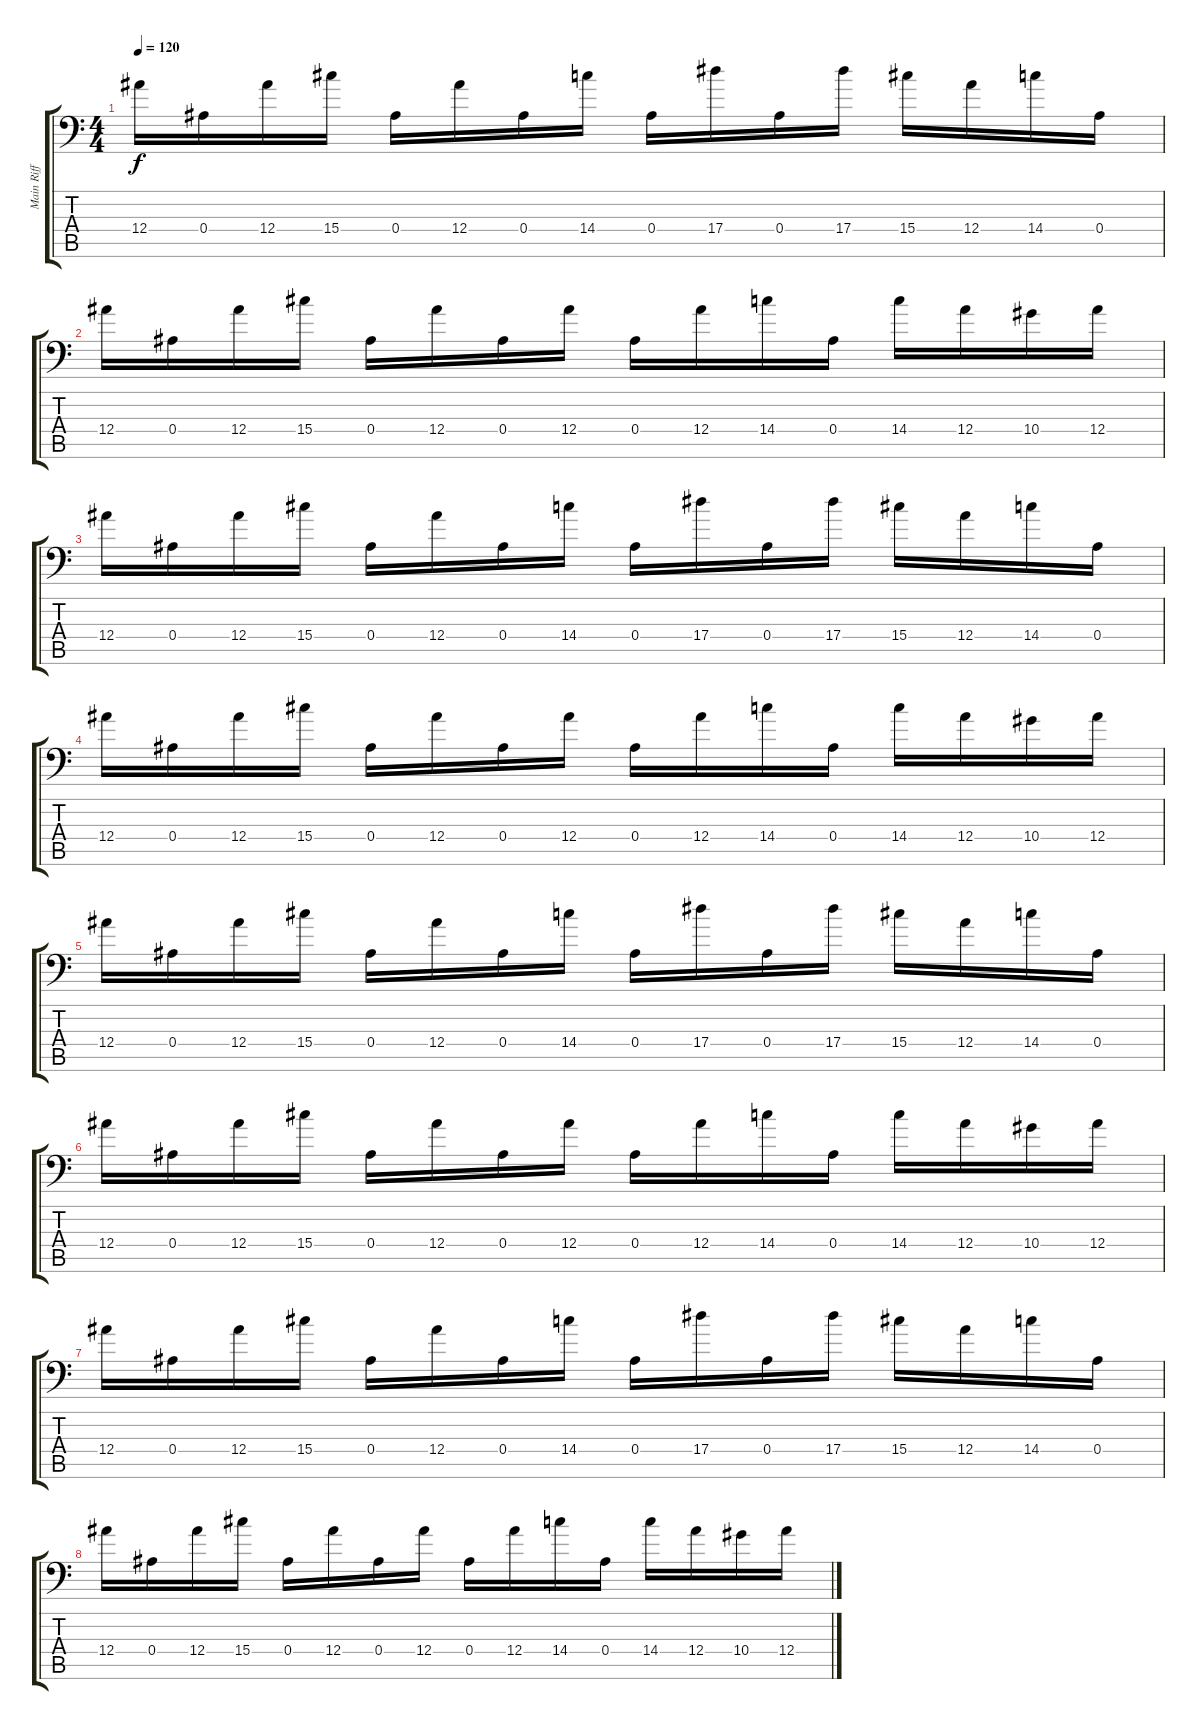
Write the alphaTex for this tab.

\track ("Main Riff 1" "Main Riff ") {instrument distortionguitar}
\staff {score tabs}
\tuning (C4 G3 Eb3 Bb2 F2 Bb1) {hide}
\ts (4 4)
\tempo 120
\clef f4
\ks c
12.4.16{dy f} 0.4.16 12.4.16 15.4.16 0.4.16 12.4.16 0.4.16 14.4.16 0.4.16 17.4.16 0.4.16 17.4.16 15.4.16 12.4.16 14.4.16 0.4.16 |
12.4.16 0.4.16 12.4.16 15.4.16 0.4.16 12.4.16 0.4.16 12.4.16 0.4.16 12.4.16 14.4.16 0.4.16 14.4.16 12.4.16 10.4.16 12.4.16 |
12.4.16 0.4.16 12.4.16 15.4.16 0.4.16 12.4.16 0.4.16 14.4.16 0.4.16 17.4.16 0.4.16 17.4.16 15.4.16 12.4.16 14.4.16 0.4.16 |
12.4.16 0.4.16 12.4.16 15.4.16 0.4.16 12.4.16 0.4.16 12.4.16 0.4.16 12.4.16 14.4.16 0.4.16 14.4.16 12.4.16 10.4.16 12.4.16 |
12.4.16 0.4.16 12.4.16 15.4.16 0.4.16 12.4.16 0.4.16 14.4.16 0.4.16 17.4.16 0.4.16 17.4.16 15.4.16 12.4.16 14.4.16 0.4.16 |
12.4.16 0.4.16 12.4.16 15.4.16 0.4.16 12.4.16 0.4.16 12.4.16 0.4.16 12.4.16 14.4.16 0.4.16 14.4.16 12.4.16 10.4.16 12.4.16 |
12.4.16 0.4.16 12.4.16 15.4.16 0.4.16 12.4.16 0.4.16 14.4.16 0.4.16 17.4.16 0.4.16 17.4.16 15.4.16 12.4.16 14.4.16 0.4.16 |
12.4.16 0.4.16 12.4.16 15.4.16 0.4.16 12.4.16 0.4.16 12.4.16 0.4.16 12.4.16 14.4.16 0.4.16 14.4.16 12.4.16 10.4.16 12.4.16
